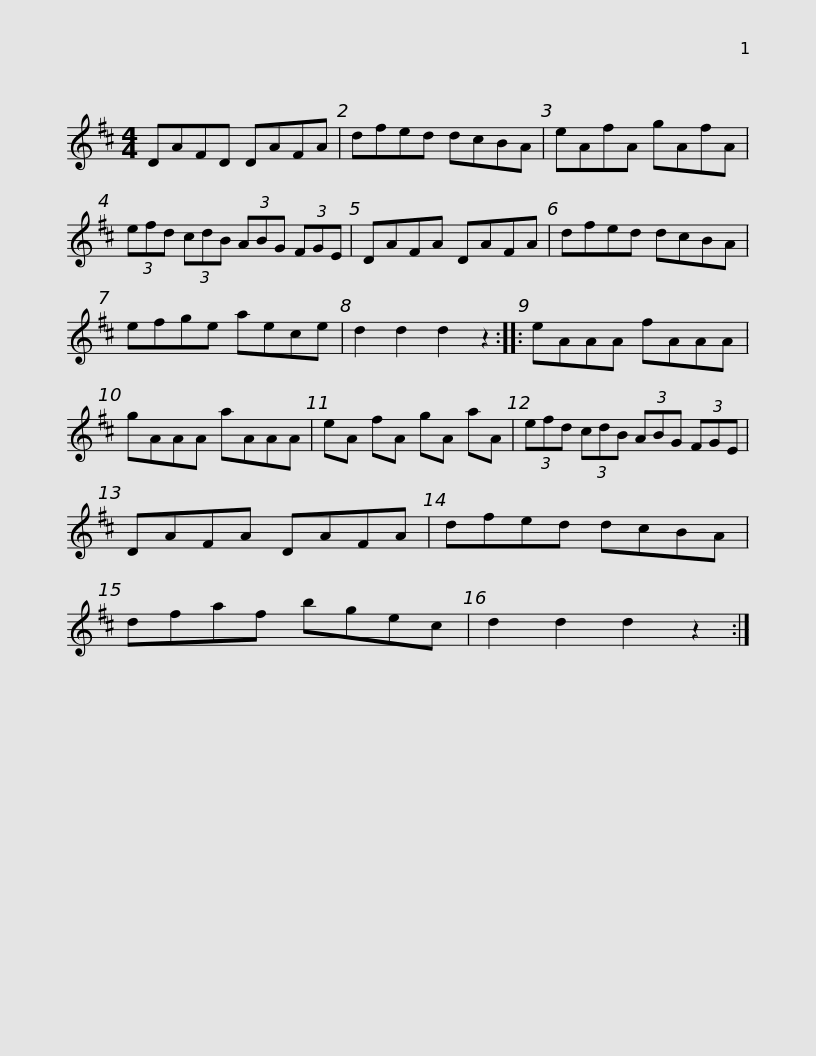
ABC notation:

X:1
L:1/8
M:4/4
I:linebreak $
K:D
V:1 treble
V:1
 DAFD DAFA | dfed dcBA | eAfA gAfA | (3efd (3cdB (3ABG (3FGE | DAFA DAFA |$ %5
 dfed dcBA | efge aece | d2 d2 d2 z2 :: eAAA fAAA | gAAA aAAA | %10
 eA fA gA aA |$ (3efd (3cdB (3ABG (3FGE | DAFA DAFA | dfed dcBA | dfaf bgec | %15
 d2 d2 d2 z2 :| %16
